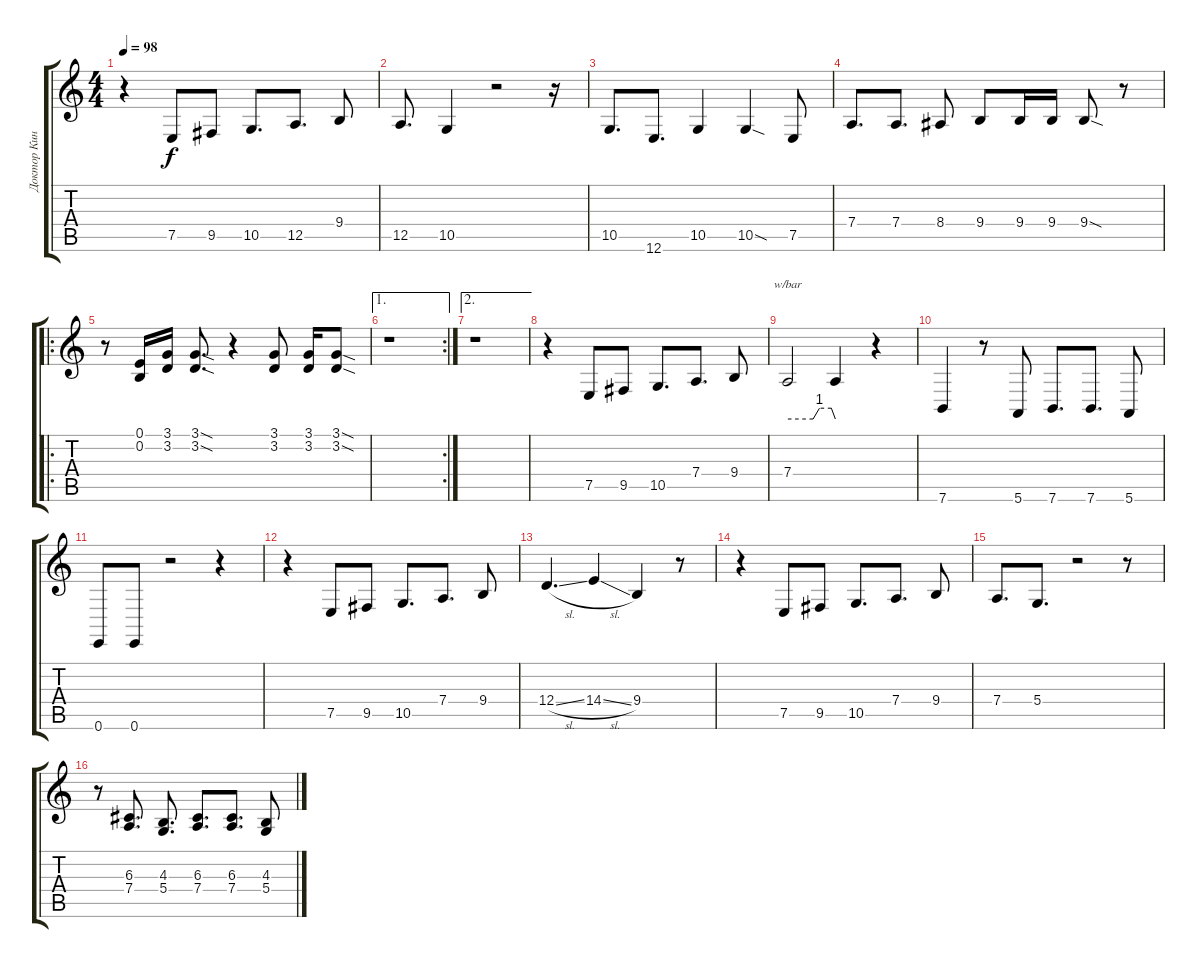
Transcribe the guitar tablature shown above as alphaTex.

\track ("Доктор Кинчев" "Доктор Кин") {instrument lead5charang}
\staff {score tabs}
\tuning (E4 B3 G3 D3 A2 E2) {hide}
\ts (4 4)
\tempo 98
\clef g2
\ks c
r.4{dy f} 7.5.8 9.5.8 10.5.8{d} 12.5.8{d} 9.4.8 |
12.5.8{d} 10.5.4 r.2 r.16 |
10.5.8{d} 12.6.8{d} 10.5.4 10.5{sod}.4 7.5.8 |
7.4.8{d} 7.4.8{d} 8.4.8 9.4.8 9.4.16 9.4.16 9.4{sod}.8 r.8 |
\ro
r.8 (0.1 0.2).16 (3.1 3.2).16 (3.1{sod} 3.2{sod}).8{d} r.4 (3.1 3.2).8 (3.1 3.2).16 (3.1{sod} 3.2{sod}).8 |
\ae 1
\rc 2
r.1 |
\ae 2
r.1 |
r.4 7.5.8 9.5.8 10.5.8{d} 7.4.8{d} 9.4.8 |
7.4.2{tbe (custom default 0 0 32 0 40 4 55 4 60 0)} 7.4{t}.4 r.4 |
7.6.4 r.8 5.6.8 7.6.8{d} 7.6.8{d} 5.6.8 |
0.6.8 0.6.8 r.2 r.4 |
r.4 7.5.8 9.5.8 10.5.8{d} 7.4.8{d} 9.4.8 |
12.4{sl}.4{d} 14.4{sl}.4 9.4.4 r.8 |
r.4 7.5.8 9.5.8 10.5.8{d} 7.4.8{d} 9.4.8 |
7.4.8{d} 5.4.8{d} r.2 r.8 |
r.8 (6.3 7.4).8{d} (4.3 5.4).8{d} (6.3 7.4).8{d} (6.3 7.4).8{d} (4.3 5.4).8
